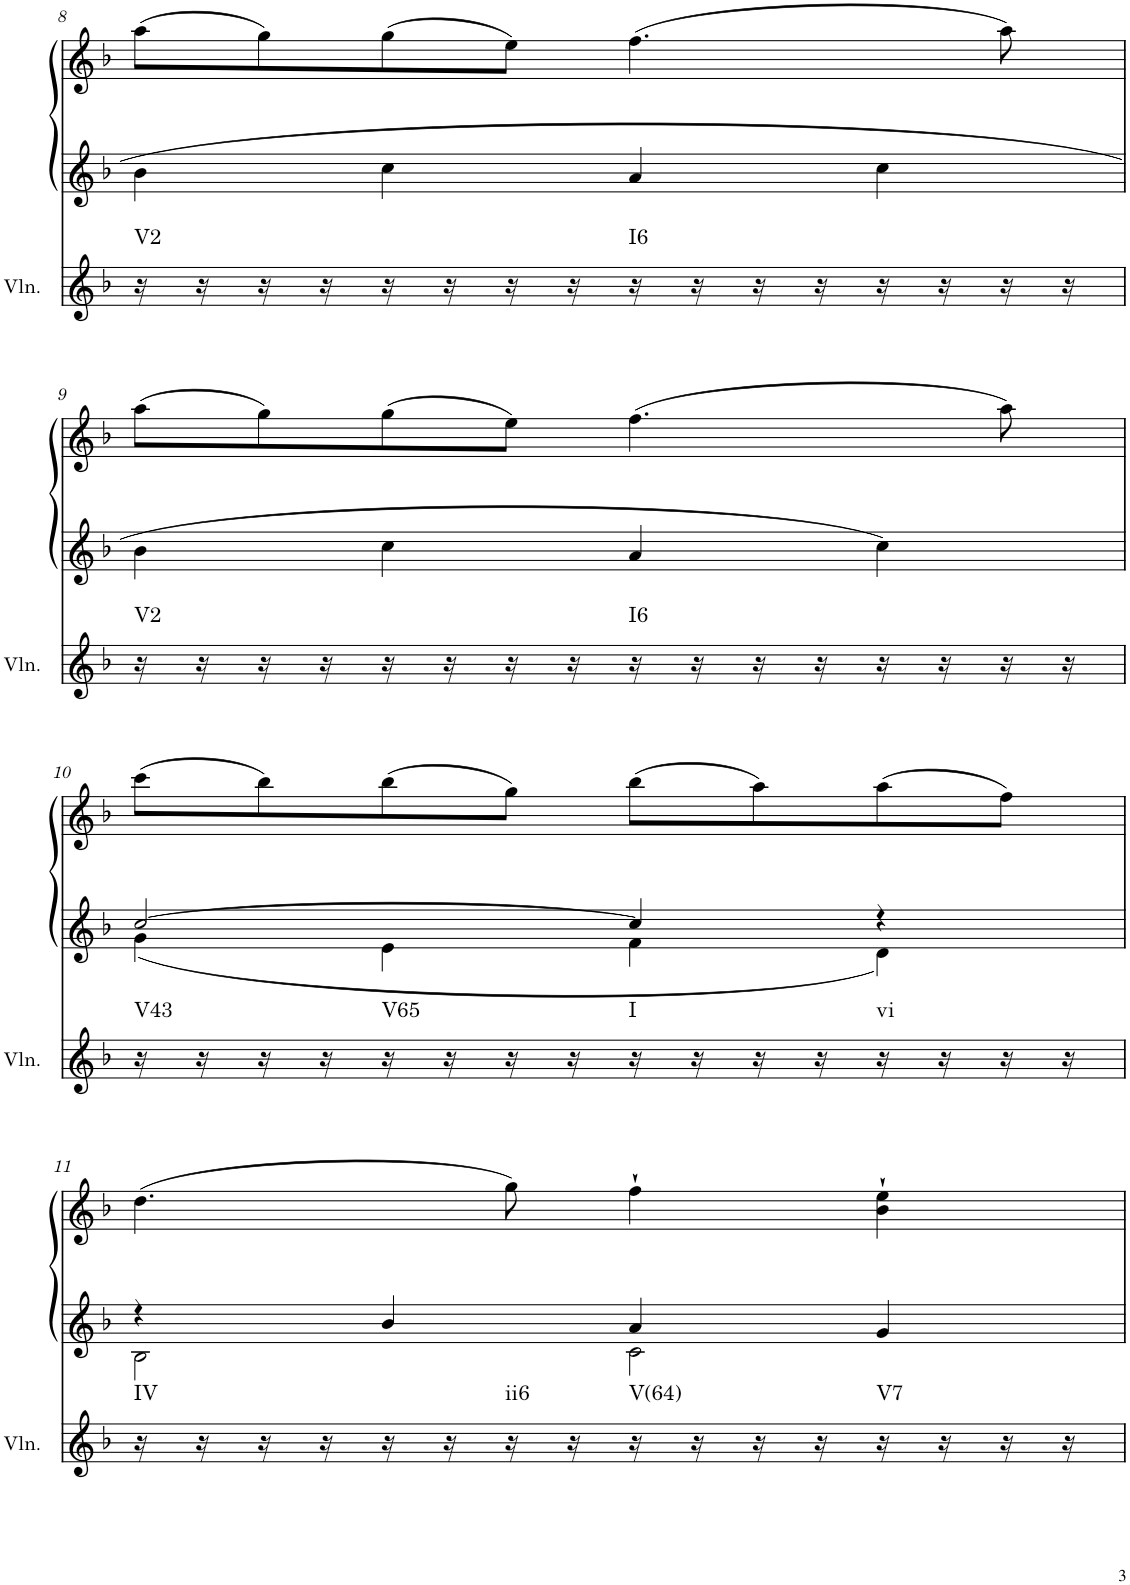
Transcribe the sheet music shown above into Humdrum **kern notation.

**kern	**harte	**kern	**kern
*part2	*part2	*part1	*part1
*staff3	*	*staff2	*staff1
*I"Violin	*	*I"unbenannt2	*
*I'Vln.	*	*	*
!!LO:PB:g=z
*clefG2	*	*clefG2	*clefG2
*k[b-]	*	*k[b-]	*k[b-]
*M2/2	*	*M2/2	*M2/2
=8	=8	=8	=8
!	!LO:H:kt=V2	!	!
16r	N	4b-\	(8aa\L
16r	.	.	.
16r	.	.	8gg\)
16r	.	.	.
16r	.	4cc\	(8gg\
16r	.	.	.
16r	.	.	8ee\J)
16r	.	.	.
!	!LO:H:kt=I6	!	!
16r	N	4a/	(4.ff\
16r	.	.	.
16r	.	.	.
16r	.	.	.
16r	.	4cc\	.
16r	.	.	.
16r	.	.	8aa\)
16r	.	.	.
!!LO:LB:g=z
=9	=9	=9	=9
!	!LO:H:kt=V2	!	!
16r	N	4b-\	(8aa\L
16r	.	.	.
16r	.	.	8gg\)
16r	.	.	.
16r	.	4cc\	(8gg\
16r	.	.	.
16r	.	.	8ee\J)
16r	.	.	.
!	!LO:H:kt=I6	!	!
16r	N	4a/	(4.ff\
16r	.	.	.
16r	.	.	.
16r	.	.	.
16r	.	4cc\	.
16r	.	.	.
16r	.	.	8aa\)
16r	.	.	.
!!LO:LB:g=z
=10	=10	=10	=10
*	*	*^	*
!	!LO:H:kt=V43	!	!	!
16r	N	[2cc/	4g\	(8ccc\L
16r	.	.	.	.
16r	.	.	.	8bb-\)
16r	.	.	.	.
!	!LO:H:kt=V65	!	!	!
16r	N	.	4e\	(8bb-\
16r	.	.	.	.
16r	.	.	.	8gg\J)
16r	.	.	.	.
!	!LO:H:kt=I	!	!	!
16r	N	4cc/]	4f\	(8bb-\L
16r	.	.	.	.
16r	.	.	.	8aa\)
16r	.	.	.	.
!	!LO:H:kt=vi	!	!	!
16r	N	4r	4d\	(8aa\
16r	.	.	.	.
16r	.	.	.	8ff\J)
16r	.	.	.	.
!!LO:LB:g=z
=11	=11	=11	=11	=11
!	!LO:H:kt=IV	!	!	!
16r	N	4r	2B-\	(4.dd\
16r	.	.	.	.
16r	.	.	.	.
16r	.	.	.	.
16r	.	4b-/	.	.
16r	.	.	.	.
!	!LO:H:kt=ii6	!	!	!
16r	N	.	.	8gg\)
16r	.	.	.	.
!	!LO:H:kt=V(64)	!	!	!
16r	N	4a/	2c\	4ff`\
16r	.	.	.	.
16r	.	.	.	.
16r	.	.	.	.
!	!LO:H:kt=V7	!	!	!
16r	N	4g/	.	4b-\` 4ee\`
16r	.	.	.	.
16r	.	.	.	.
16r	.	.	.	.
*	*	*v	*v	*
=	=	=	=
*-	*-	*-	*-
